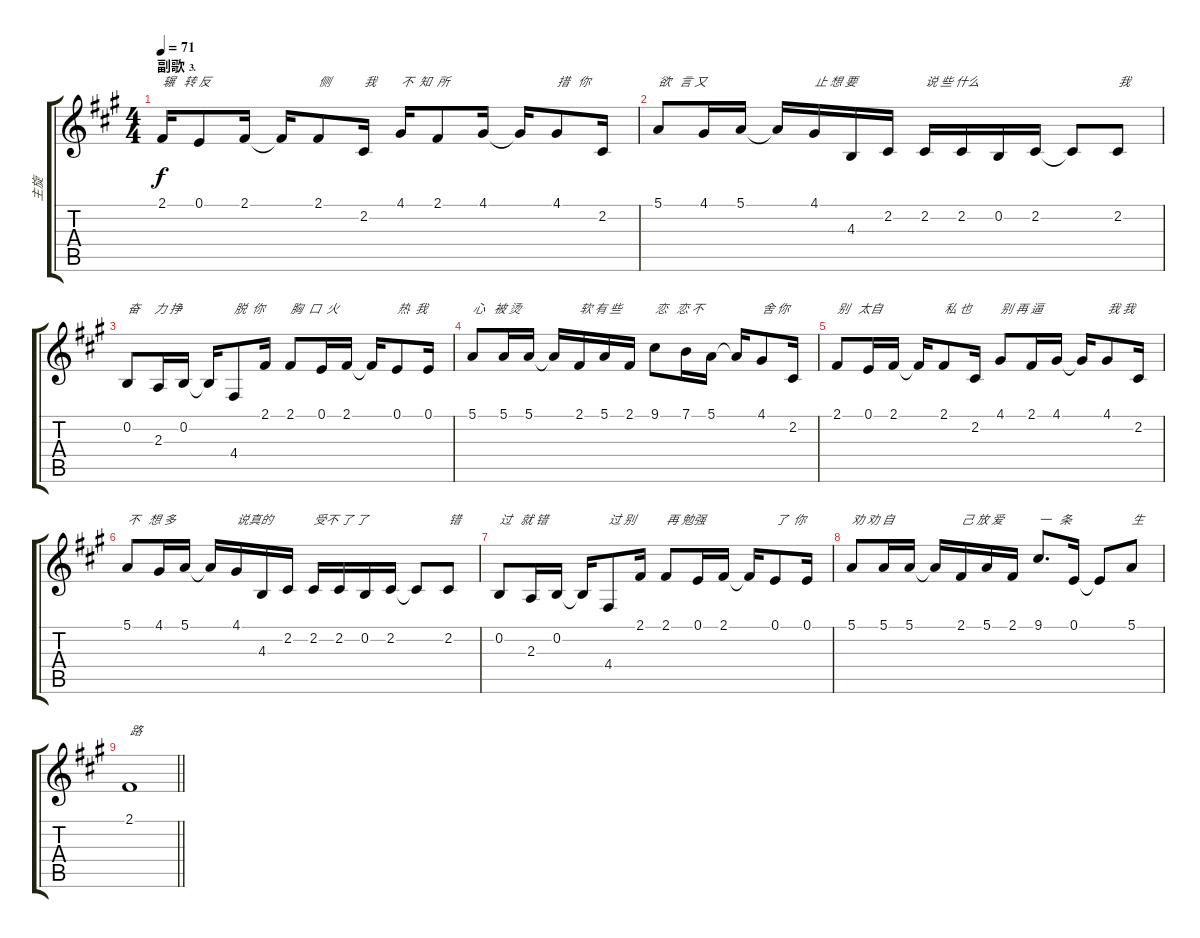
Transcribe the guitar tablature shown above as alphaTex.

\track ("主旋" "主旋") {instrument tenorsax}
\staff {score tabs}
\tuning (E4 B3 G3 D3 A2 E2) {hide}
\ts (4 4)
\section ("" "副歌⒊")
\tempo 71
\clef g2
\ks a
2.1.16{txt "辗   转 反" dy f} 0.1.8 2.1.16 2.1{t}.16 2.1.8{txt "侧"} 2.2.16{txt "我"} 4.1.16{txt "不  知  所"} 2.1.8 4.1.16 4.1{t}.16 4.1.8{txt "措   你"} 2.2.16 |
5.1.8{txt "欲   言 又"} 4.1.16 5.1.16 5.1{t}.16 4.1.16{txt "止 想 要"} 4.3.16 2.2.16 2.2.16{txt "说 些 什么"} 2.2.16 0.2.16 2.2.16 2.2{t}.8 2.2.8{txt "我"} |
0.2.8{txt "奋     力 挣"} 2.3.16 0.2.16 0.2{t}.16 4.4.8{txt "脱  你"} 2.1.16 2.1.8{txt "胸  口  火"} 0.1.16 2.1.16 2.1{t}.16 0.1.8{txt "热  我"} 0.1.16 |
5.1.8{txt "心   被 烫"} 5.1.16 5.1.16 5.1{t}.16 2.1.16{txt "软 有 些"} 5.1.16 2.1.16 9.1.8{txt "恋   恋 不"} 7.1.16 5.1.16 5.1{t}.16 4.1.8{txt "舍 你"} 2.2.16 |
2.1.8{txt "别   太自"} 0.1.16 2.1.16 2.1{t}.16 2.1.8{txt "私 也"} 2.2.16 4.1.8{txt "别 再 逼"} 2.1.16 4.1.16 4.1{t}.16 4.1.8{txt "我 我"} 2.2.16 |
5.1.8{txt "不   想 多"} 4.1.16 5.1.16 5.1{t}.16 4.1.16{txt "说真的"} 4.3.16 2.2.16 2.2.16{txt "受不 了 了"} 2.2.16 0.2.16 2.2.16 2.2{t}.8 2.2.8{txt "错"} |
0.2.8{txt "过   就 错"} 2.3.16 0.2.16 0.2{t}.16 4.4.8{txt "过 别"} 2.1.16 2.1.8{txt "再 勉强"} 0.1.16 2.1.16 2.1{t}.16 0.1.8{txt "了  你"} 0.1.16 |
5.1.8{txt "劝 劝 自"} 5.1.16 5.1.16 5.1{t}.16 2.1.16{txt "己 放 爱"} 5.1.16 2.1.16 9.1.8{d txt "一   条"} 0.1.16 0.1{t}.8 5.1.8{txt "生"} |
\barLineRight lightlight
2.1.1{txt "路"}
